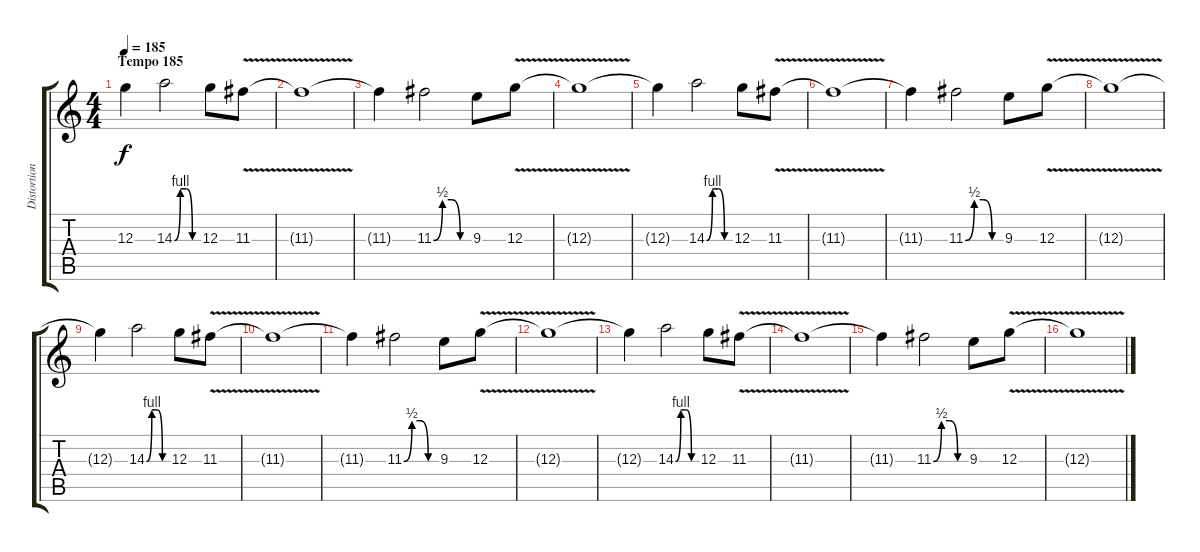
\track ("Distortion guitar 4" "Distortion") {instrument distortionguitar}
\staff {score tabs}
\tuning (E4 B3 G3 D3 A2 E2) {hide}
\ts (4 4)
\section ("" "Tempo 185")
\tempo 185
\clef g2
\ks c
12.3{t}.4{dy f} 14.3{be (custom 0 0 15 4 30 4 45 0 60 0)}.2 12.3.8 11.3{v}.8 |
11.3{t}.1 |
11.3{t}.4 11.3{be (custom 0 0 15 2 30 2 45 0 60 0)}.2 9.3.8 12.3{v}.8 |
12.3{t}.1 |
12.3{t}.4 14.3{be (custom 0 0 15 4 30 4 45 0 60 0)}.2 12.3.8 11.3{v}.8 |
11.3{t}.1 |
11.3{t}.4 11.3{be (custom 0 0 15 2 30 2 45 0 60 0)}.2 9.3.8 12.3{v}.8 |
12.3{t}.1 |
12.3{t}.4 14.3{be (custom 0 0 15 4 30 4 45 0 60 0)}.2 12.3.8 11.3{v}.8 |
11.3{t}.1 |
11.3{t}.4 11.3{be (custom 0 0 15 2 30 2 45 0 60 0)}.2 9.3.8 12.3{v}.8 |
12.3{t}.1 |
12.3{t}.4 14.3{be (custom 0 0 15 4 30 4 45 0 60 0)}.2 12.3.8 11.3{v}.8 |
11.3{t}.1 |
11.3{t}.4 11.3{be (custom 0 0 15 2 30 2 45 0 60 0)}.2 9.3.8 12.3{v}.8 |
12.3{t}.1
